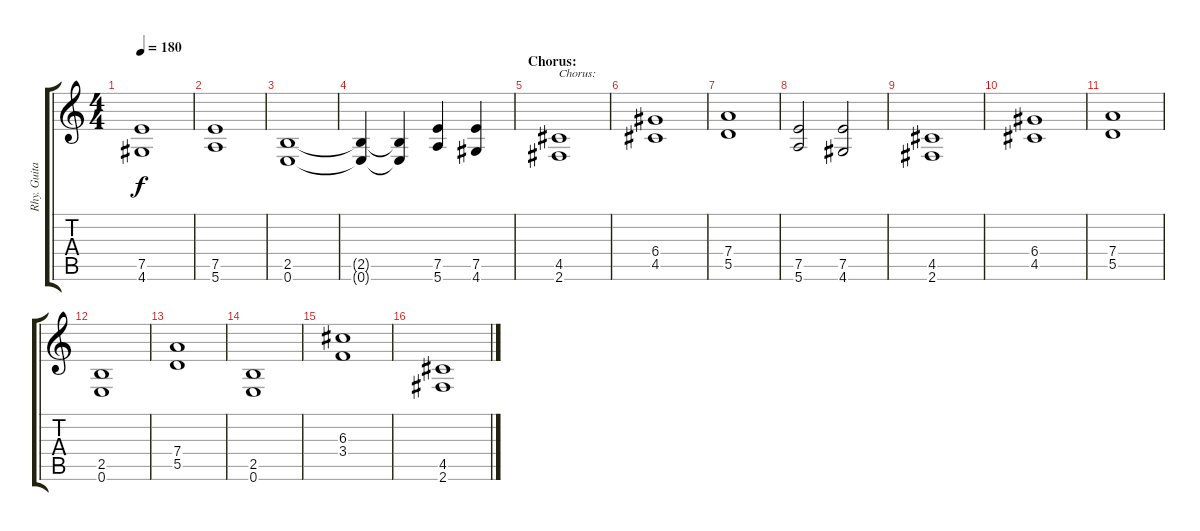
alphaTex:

\track ("Rhy. Guitar 1" "Rhy. Guita") {instrument distortionguitar}
\staff {score tabs}
\tuning (E4 B3 G3 D3 A2 E2) {hide}
\ts (4 4)
\tempo 180
\clef g2
\ks c
(7.5 4.6).1{dy f} |
(7.5 5.6).1 |
(2.5 0.6).1 |
(2.5{t} 0.6{t}).4 (2.5{t} 0.6{t}).4 (7.5 5.6).4 (7.5 4.6).4 |
\section ("" "Chorus:")
(4.5 2.6).1{txt "Chorus:"} |
(6.4 4.5).1 |
(7.4 5.5).1 |
(7.5 5.6).2 (7.5 4.6).2 |
(4.5 2.6).1 |
(6.4 4.5).1 |
(7.4 5.5).1 |
(2.5 0.6).1 |
(7.4 5.5).1 |
(2.5 0.6).1 |
(6.3 3.4).1 |
(4.5 2.6).1
